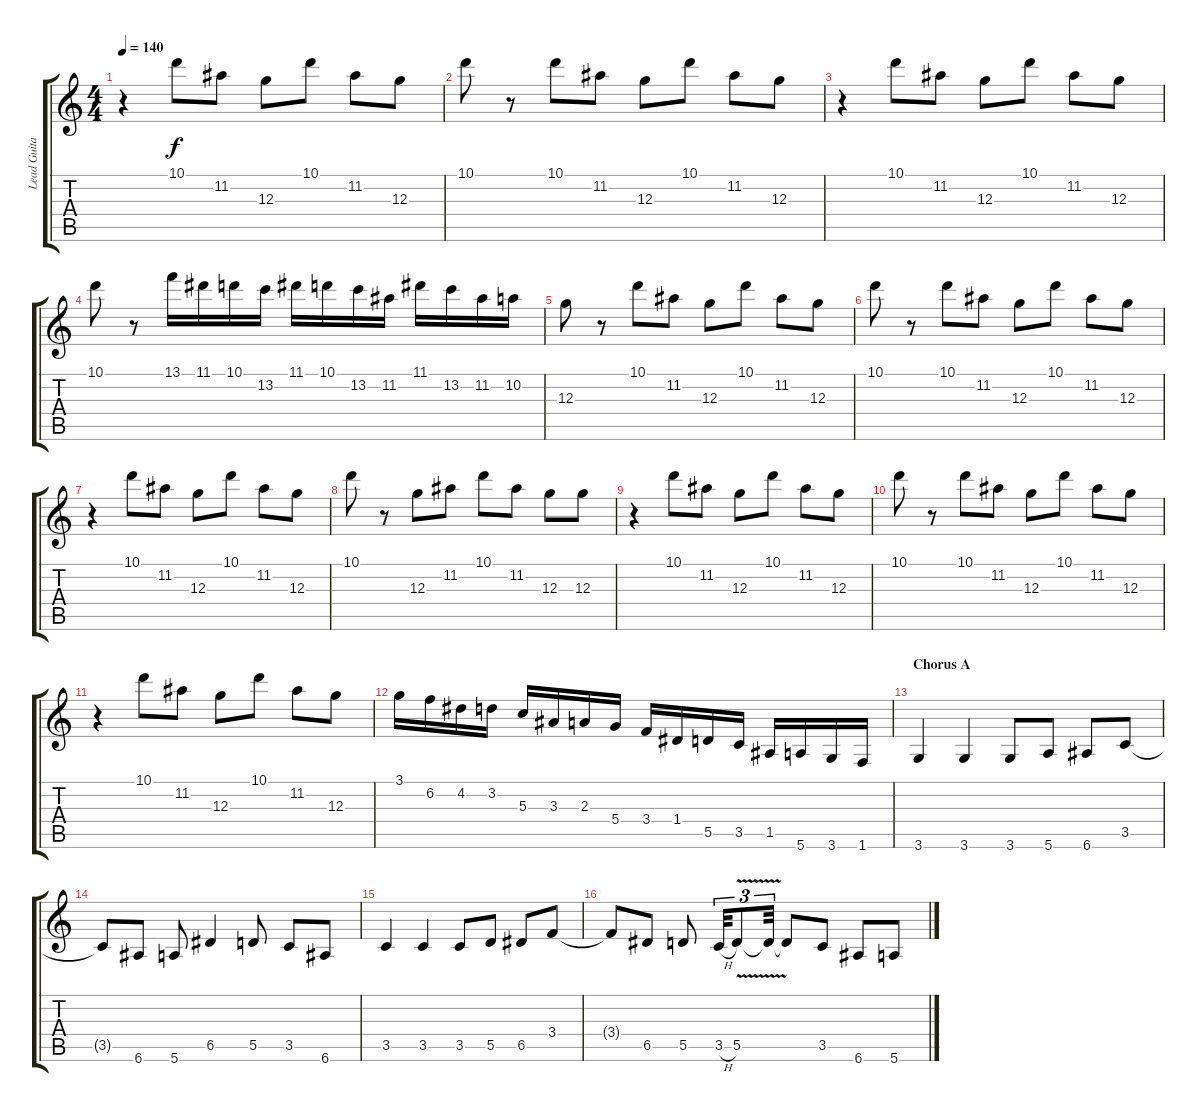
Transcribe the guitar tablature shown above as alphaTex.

\track ("Lead Guitar" "Lead Guita") {instrument distortionguitar}
\staff {score tabs}
\tuning (E4 B3 G3 D3 A2 E2) {hide}
\ts (4 4)
\tempo 140
\clef g2
\ks c
r.4{dy f} 10.1.8 11.2.8 12.3.8 10.1.8 11.2.8 12.3.8 |
10.1.8 r.8 10.1.8 11.2.8 12.3.8 10.1.8 11.2.8 12.3.8 |
r.4 10.1.8 11.2.8 12.3.8 10.1.8 11.2.8 12.3.8 |
10.1.8 r.8 13.1.16 11.1.16 10.1.16 13.2.16 11.1.16 10.1.16 13.2.16 11.2.16 11.1.16 13.2.16 11.2.16 10.2.16 |
12.3.8 r.8 10.1.8 11.2.8 12.3.8 10.1.8 11.2.8 12.3.8 |
10.1.8 r.8 10.1.8 11.2.8 12.3.8 10.1.8 11.2.8 12.3.8 |
r.4 10.1.8 11.2.8 12.3.8 10.1.8 11.2.8 12.3.8 |
10.1.8 r.8 12.3.8 11.2.8 10.1.8 11.2.8 12.3.8 12.3.8 |
r.4 10.1.8 11.2.8 12.3.8 10.1.8 11.2.8 12.3.8 |
10.1.8 r.8 10.1.8 11.2.8 12.3.8 10.1.8 11.2.8 12.3.8 |
r.4 10.1.8 11.2.8 12.3.8 10.1.8 11.2.8 12.3.8 |
3.1.16 6.2.16 4.2.16 3.2.16 5.3.16 3.3.16 2.3.16 5.4.16 3.4.16 1.4.16 5.5.16 3.5.16 1.5.16 5.6.16 3.6.16 1.6.16 |
\section ("" "Chorus A")
3.6.4 3.6.4 3.6.8 5.6.8 6.6.8 3.5.8 |
3.5{t}.8 6.6.8 5.6.8 6.5.4 5.5.8 3.5.8 6.6.8 |
3.5.4 3.5.4 3.5.8 5.5.8 6.5.8 3.4.8 |
3.4{t}.8 6.5.8 5.5.8 3.5{h}.32{tu (3 2)} 5.5{v}.8{tu (3 2)} 5.5{t}.32{tu (3 2)} 5.5{t}.8 3.5.8 6.6.8 5.6.8
